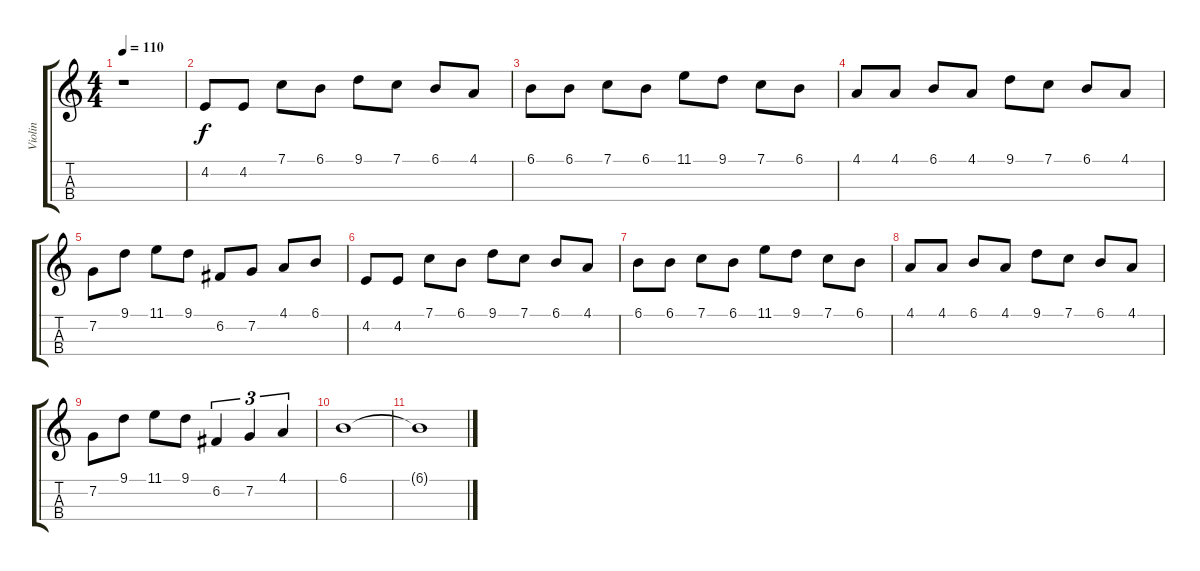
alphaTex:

\track ("Violin" "Violin") {instrument violin}
\staff {score tabs}
\tuning (F4 C4 G3 D3) {hide}
\ts (4 4)
\tempo 110
\clef g2
\ks c
r.1{dy f} |
4.2.8 4.2.8 7.1.8 6.1.8 9.1.8 7.1.8 6.1.8 4.1.8 |
6.1.8 6.1.8 7.1.8 6.1.8 11.1.8 9.1.8 7.1.8 6.1.8 |
4.1.8 4.1.8 6.1.8 4.1.8 9.1.8 7.1.8 6.1.8 4.1.8 |
7.2.8 9.1.8 11.1.8 9.1.8 6.2.8 7.2.8 4.1.8 6.1.8 |
4.2.8 4.2.8 7.1.8 6.1.8 9.1.8 7.1.8 6.1.8 4.1.8 |
6.1.8 6.1.8 7.1.8 6.1.8 11.1.8 9.1.8 7.1.8 6.1.8 |
4.1.8 4.1.8 6.1.8 4.1.8 9.1.8 7.1.8 6.1.8 4.1.8 |
7.2.8 9.1.8 11.1.8 9.1.8 6.2.4{tu (3 2)} 7.2.4{tu (3 2)} 4.1.4{tu (3 2)} |
6.1.1 |
6.1{t}.1
